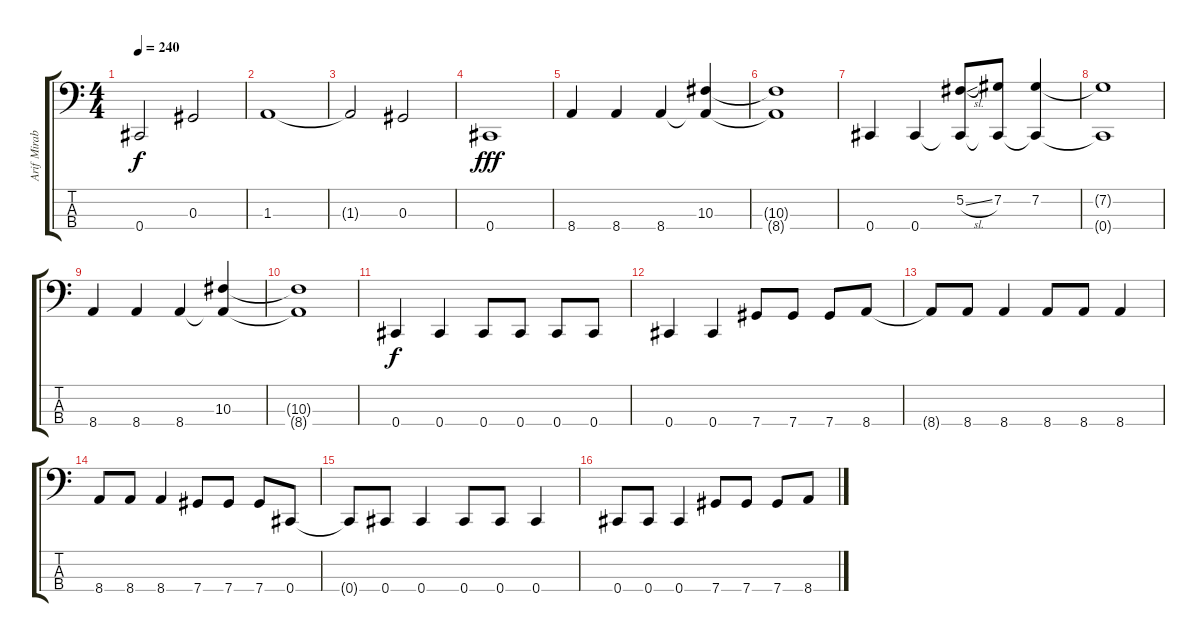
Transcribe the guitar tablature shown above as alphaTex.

\track ("Arif Mirabdolbaghi" "Arif Mirab") {instrument electricbassfinger}
\staff {score tabs}
\tuning (Gb2 Db2 Ab1 Db1) {hide}
\ts (4 4)
\tempo 240
\clef f4
\ks c
0.4{t}.2{dy f} 0.3.2 |
1.3.1 |
1.3{t}.2 0.3.2 |
0.4.1{dy fff} |
8.4.4 8.4.4 8.4.4 (10.3 8.4{t}).4 |
(10.3{t} 8.4{t}).1 |
0.4.4 0.4.4 (5.2{sl} 0.4{t}).8 (7.2 0.4{t}).8 (7.2 0.4{t}).4 |
(7.2{t} 0.4{t}).1 |
8.4.4 8.4.4 8.4.4 (10.3 8.4{t}).4 |
(10.3{t} 8.4{t}).1 |
0.4.4{dy f} 0.4.4 0.4.8 0.4.8 0.4.8 0.4.8 |
0.4.4 0.4.4 7.4.8 7.4.8 7.4.8 8.4.8 |
8.4{t}.8 8.4.8 8.4.4 8.4.8 8.4.8 8.4.4 |
8.4.8 8.4.8 8.4.4 7.4.8 7.4.8 7.4.8 0.4.8 |
0.4{t}.8 0.4.8 0.4.4 0.4.8 0.4.8 0.4.4 |
0.4.8 0.4.8 0.4.4 7.4.8 7.4.8 7.4.8 8.4.8
